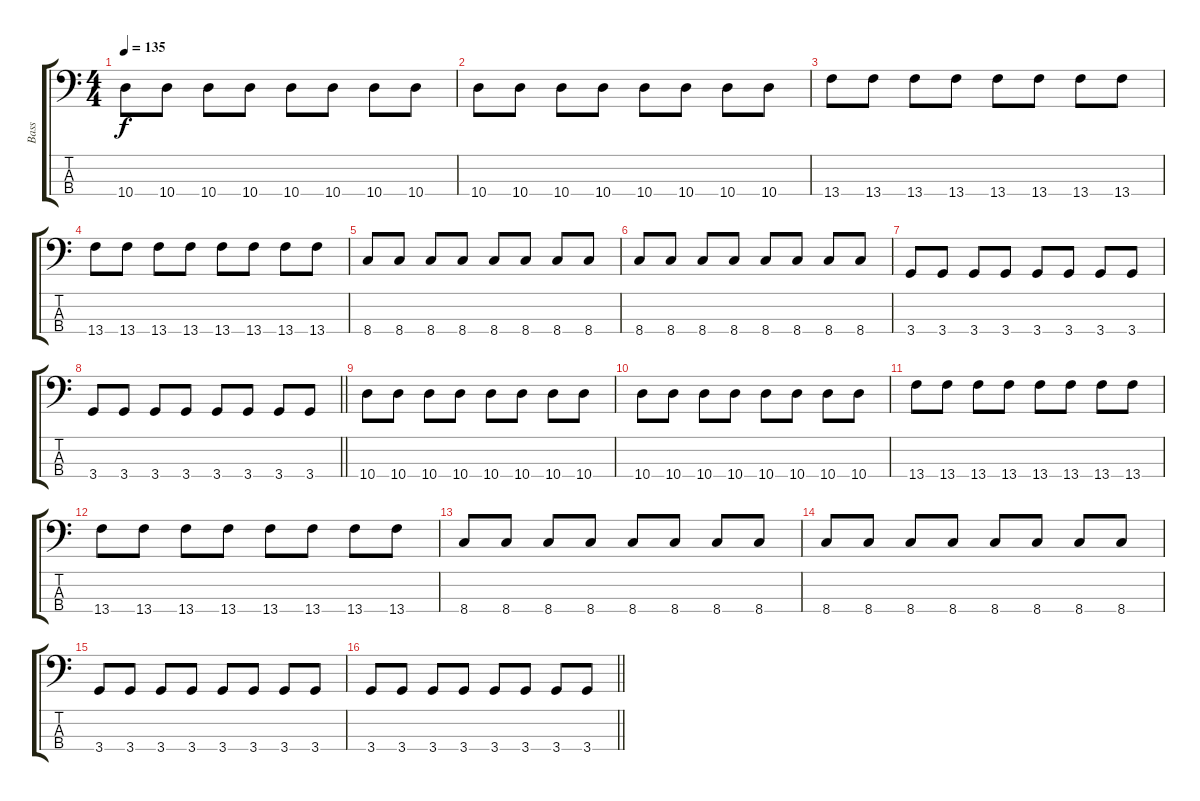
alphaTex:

\track ("Bass" "Bass") {instrument electricbassfinger}
\staff {score tabs}
\tuning (G2 D2 A1 E1) {hide}
\ts (4 4)
\tempo 135
\clef f4
\ks c
10.4.8{dy f} 10.4.8 10.4.8 10.4.8 10.4.8 10.4.8 10.4.8 10.4.8 |
10.4.8 10.4.8 10.4.8 10.4.8 10.4.8 10.4.8 10.4.8 10.4.8 |
13.4.8 13.4.8 13.4.8 13.4.8 13.4.8 13.4.8 13.4.8 13.4.8 |
13.4.8 13.4.8 13.4.8 13.4.8 13.4.8 13.4.8 13.4.8 13.4.8 |
8.4.8 8.4.8 8.4.8 8.4.8 8.4.8 8.4.8 8.4.8 8.4.8 |
8.4.8 8.4.8 8.4.8 8.4.8 8.4.8 8.4.8 8.4.8 8.4.8 |
3.4.8 3.4.8 3.4.8 3.4.8 3.4.8 3.4.8 3.4.8 3.4.8 |
\barLineRight lightlight
3.4.8 3.4.8 3.4.8 3.4.8 3.4.8 3.4.8 3.4.8 3.4.8 |
10.4.8 10.4.8 10.4.8 10.4.8 10.4.8 10.4.8 10.4.8 10.4.8 |
10.4.8 10.4.8 10.4.8 10.4.8 10.4.8 10.4.8 10.4.8 10.4.8 |
13.4.8 13.4.8 13.4.8 13.4.8 13.4.8 13.4.8 13.4.8 13.4.8 |
13.4.8 13.4.8 13.4.8 13.4.8 13.4.8 13.4.8 13.4.8 13.4.8 |
8.4.8 8.4.8 8.4.8 8.4.8 8.4.8 8.4.8 8.4.8 8.4.8 |
8.4.8 8.4.8 8.4.8 8.4.8 8.4.8 8.4.8 8.4.8 8.4.8 |
3.4.8 3.4.8 3.4.8 3.4.8 3.4.8 3.4.8 3.4.8 3.4.8 |
\barLineRight lightlight
3.4.8 3.4.8 3.4.8 3.4.8 3.4.8 3.4.8 3.4.8 3.4.8
